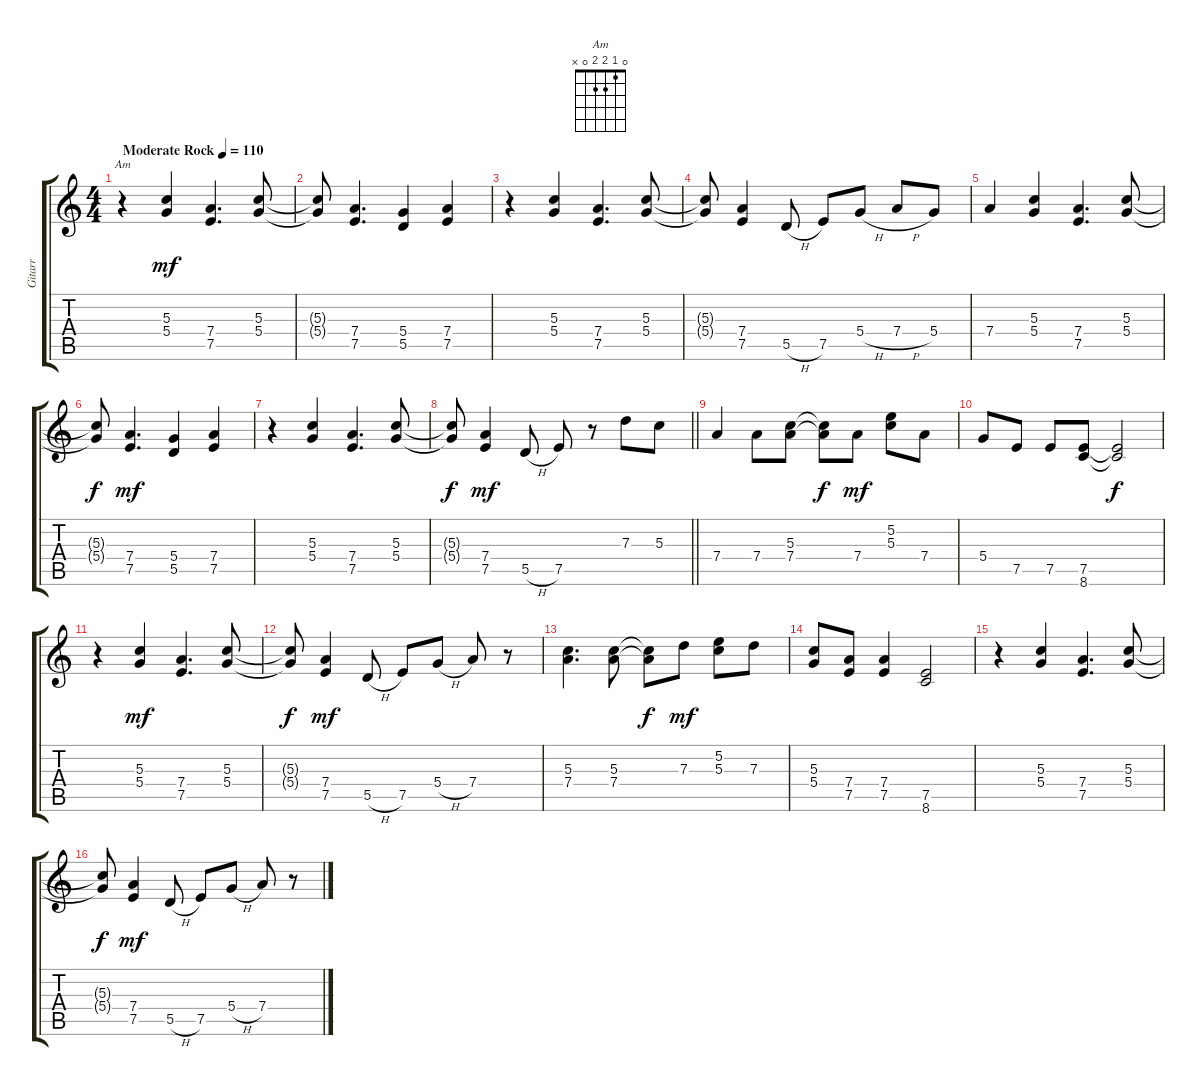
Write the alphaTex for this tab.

\track ("Gitarr" "Gitarr") {instrument electricguitarclean}
\staff {score tabs}
\tuning (E4 B3 G3 D3 A2 E2) {hide}
\chord ("Am" 0 1 2 2 0 x)
\ts (4 4)
\tempo (110 "Moderate Rock")
\clef g2
\ks c
r.4{ch "Am" dy mf instrument electricguitarclean} (5.3 5.4).4 (7.4 7.5).4{d} (5.3 5.4).8 |
(5.3{t} 5.4{t}).8 (7.4 7.5).4{d} (5.4 5.5).4 (7.4 7.5).4 |
r.4 (5.3 5.4).4 (7.4 7.5).4{d} (5.3 5.4).8 |
(5.3{t} 5.4{t}).8 (7.4 7.5).4 5.5{h}.8 7.5.8 5.4{h}.8 7.4{h}.8 5.4.8 |
7.4.4 (5.3 5.4).4 (7.4 7.5).4{d} (5.3 5.4).8 |
(5.3{t} 5.4{t}).8{dy f} (7.4 7.5).4{d dy mf} (5.4 5.5).4 (7.4 7.5).4 |
r.4 (5.3 5.4).4 (7.4 7.5).4{d} (5.3 5.4).8 |
\barLineRight lightlight
(5.3{t} 5.4{t}).8{dy f} (7.4 7.5).4{dy mf} 5.5{h}.8 7.5.8 r.8 7.3.8 5.3.8 |
7.4.4 7.4.8 (5.3 7.4).8 (5.3{t} 7.4{t}).8{dy f} 7.4.8{dy mf} (5.2 5.3).8 7.4.8 |
5.4.8 7.5.8 7.5.8 (7.5 8.6).8 (7.5{t} 8.6{t}).2{dy f} |
r.4 (5.3 5.4).4{dy mf} (7.4 7.5).4{d} (5.3 5.4).8 |
(5.3{t} 5.4{t}).8{dy f} (7.4 7.5).4{dy mf} 5.5{h}.8 7.5.8 5.4{h}.8 7.4.8 r.8 |
(5.3 7.4).4{d} (5.3 7.4).8 (5.3{t} 7.4{t}).8{dy f} 7.3.8{dy mf} (5.2 5.3).8 7.3.8 |
(5.3 5.4).8 (7.4 7.5).8 (7.4 7.5).4 (7.5 8.6).2 |
r.4 (5.3 5.4).4 (7.4 7.5).4{d} (5.3 5.4).8 |
(5.3{t} 5.4{t}).8{dy f} (7.4 7.5).4{dy mf} 5.5{h}.8 7.5.8 5.4{h}.8 7.4.8 r.8
